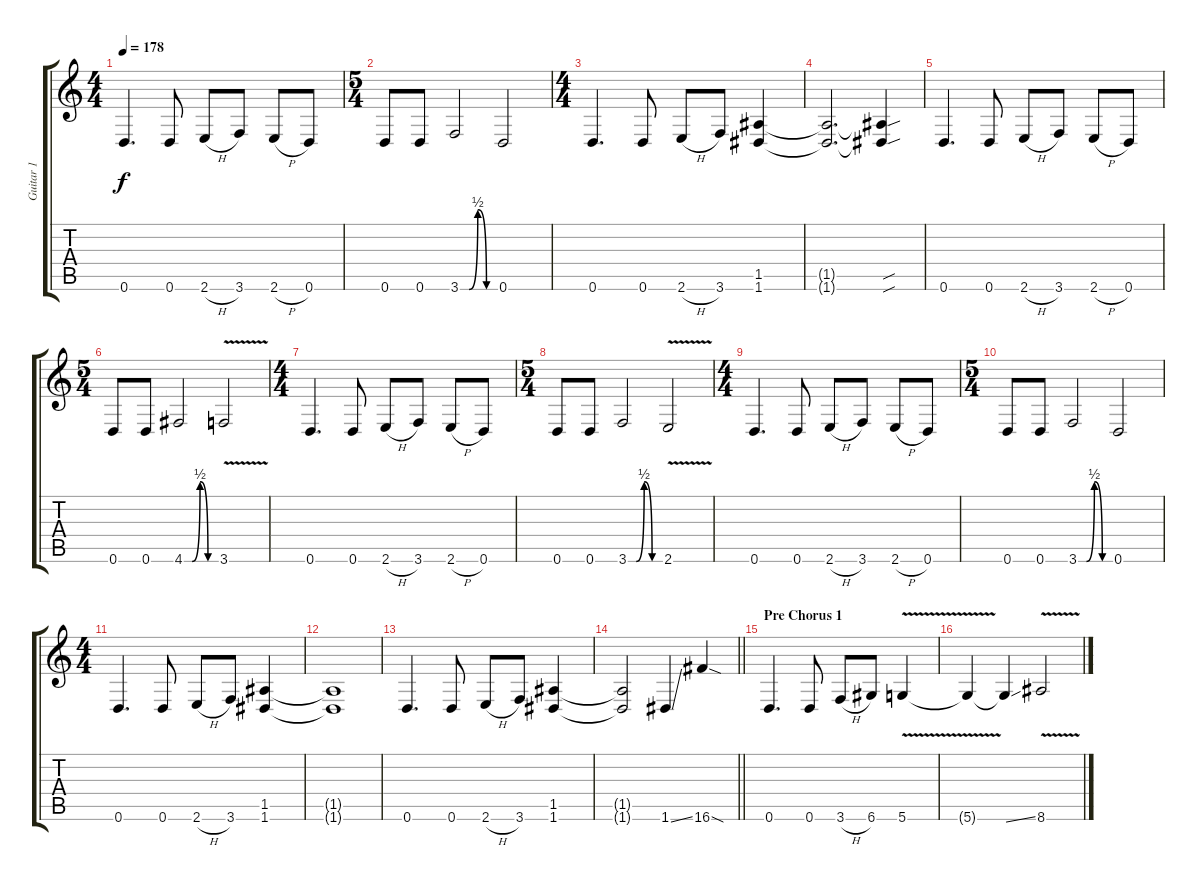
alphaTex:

\track ("Guitar 1" "Guitar 1") {instrument overdrivenguitar}
\staff {score tabs}
\tuning (E4 B3 G3 D3 A2 D2) {hide}
\ts (4 4)
\tempo 178
\clef g2
\ks c
0.6.4{d dy f} 0.6.8 2.6{h}.8 3.6.8 2.6{h}.8 0.6.8 |
\ts (5 4)
0.6.8 0.6.8 3.6{be (custom 0 0 15 0 30 2 45 0 60 0)}.2 0.6.2 |
\ts (4 4)
0.6.4{d} 0.6.8 2.6{h}.8 3.6.8 (1.5 1.6).4 |
(1.5{t} 1.6{t}).2{d} (1.5{sou t} 1.6{sou t}).4 |
0.6.4{d} 0.6.8 2.6{h}.8 3.6.8 2.6{h}.8 0.6.8 |
\ts (5 4)
0.6.8 0.6.8 4.6{be (custom 0 0 15 0 30 2 45 0 60 0)}.2 3.6{v}.2 |
\ts (4 4)
0.6.4{d} 0.6.8 2.6{h}.8 3.6.8 2.6{h}.8 0.6.8 |
\ts (5 4)
0.6.8 0.6.8 3.6{be (custom 0 0 15 0 30 2 45 0 60 0)}.2 2.6{v}.2 |
\ts (4 4)
0.6.4{d} 0.6.8 2.6{h}.8 3.6.8 2.6{h}.8 0.6.8 |
\ts (5 4)
0.6.8 0.6.8 3.6{be (custom 0 0 15 0 30 2 45 0 60 0)}.2 0.6.2 |
\ts (4 4)
0.6.4{d} 0.6.8 2.6{h}.8 3.6.8 (1.5 1.6).4 |
(1.5{t} 1.6{t}).1 |
0.6.4{d} 0.6.8 2.6{h}.8 3.6.8 (1.5 1.6).4 |
\barLineRight lightlight
(1.5{t} 1.6{t}).2 1.6{ss}.4 16.6{sod}.4 |
\section ("" "Pre Chorus 1")
0.6.4{d} 0.6.8 3.6{h}.8 6.6.8 5.6{v}.4 |
5.6{t}.4 5.6{ss t}.4 8.6{v}.2
